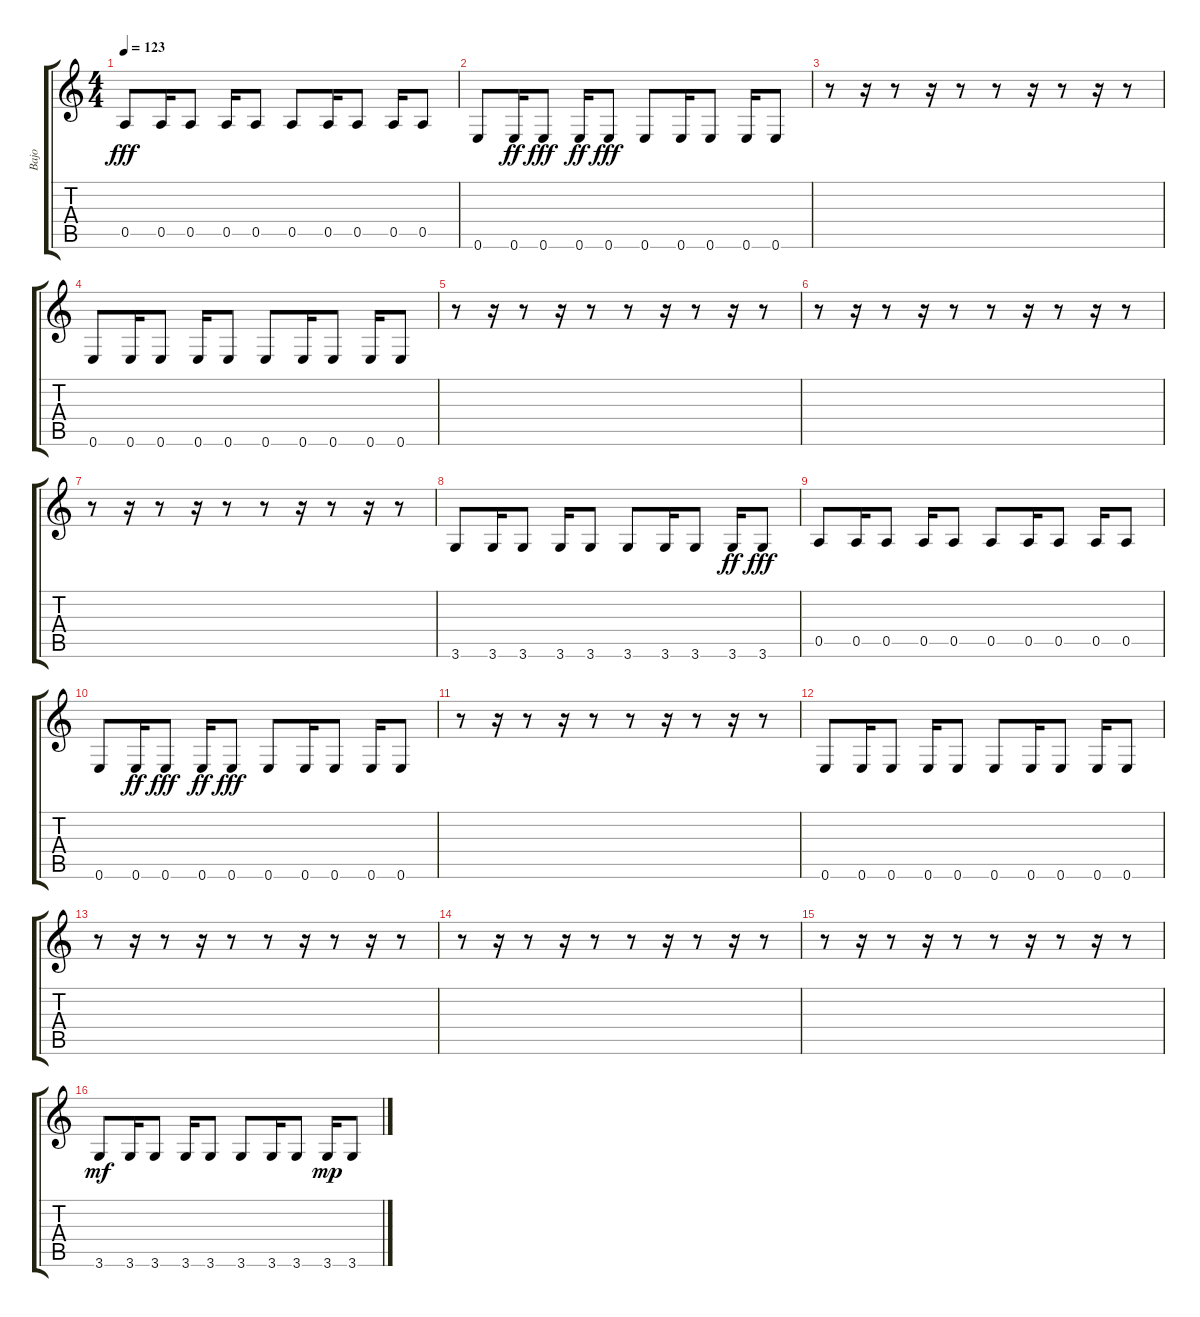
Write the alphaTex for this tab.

\track ("Bajo" "Bajo") {instrument electricbasspick}
\staff {score tabs}
\tuning (E4 B3 G3 D3 A2 E2) {hide}
\ts (4 4)
\tempo 123
\clef g2
\ks c
0.5.8{dy fff} 0.5.16 0.5.8 0.5.16 0.5.8 0.5.8 0.5.16 0.5.8 0.5.16 0.5.8 |
0.6.8 0.6.16{dy ff} 0.6.8{dy fff} 0.6.16{dy ff} 0.6.8{dy fff} 0.6.8 0.6.16 0.6.8 0.6.16 0.6.8 |
r.8 r.16 r.8 r.16 r.8 r.8 r.16 r.8 r.16 r.8 |
0.6.8 0.6.16 0.6.8 0.6.16 0.6.8 0.6.8 0.6.16 0.6.8 0.6.16 0.6.8 |
r.8 r.16 r.8 r.16 r.8 r.8 r.16 r.8 r.16 r.8 |
r.8 r.16 r.8 r.16 r.8 r.8 r.16 r.8 r.16 r.8 |
r.8 r.16 r.8 r.16 r.8 r.8 r.16 r.8 r.16 r.8 |
3.6.8 3.6.16 3.6.8 3.6.16 3.6.8 3.6.8 3.6.16 3.6.8 3.6.16{dy ff} 3.6.8{dy fff} |
0.5.8 0.5.16 0.5.8 0.5.16 0.5.8 0.5.8 0.5.16 0.5.8 0.5.16 0.5.8 |
0.6.8 0.6.16{dy ff} 0.6.8{dy fff} 0.6.16{dy ff} 0.6.8{dy fff} 0.6.8 0.6.16 0.6.8 0.6.16 0.6.8 |
r.8 r.16 r.8 r.16 r.8 r.8 r.16 r.8 r.16 r.8 |
0.6.8 0.6.16 0.6.8 0.6.16 0.6.8 0.6.8 0.6.16 0.6.8 0.6.16 0.6.8 |
r.8 r.16 r.8 r.16 r.8 r.8 r.16 r.8 r.16 r.8 |
r.8 r.16 r.8 r.16 r.8 r.8 r.16 r.8 r.16 r.8 |
r.8 r.16 r.8 r.16 r.8 r.8 r.16 r.8 r.16 r.8 |
3.6.8{dy mf} 3.6.16 3.6.8 3.6.16 3.6.8 3.6.8 3.6.16 3.6.8 3.6.16{dy mp} 3.6.8
